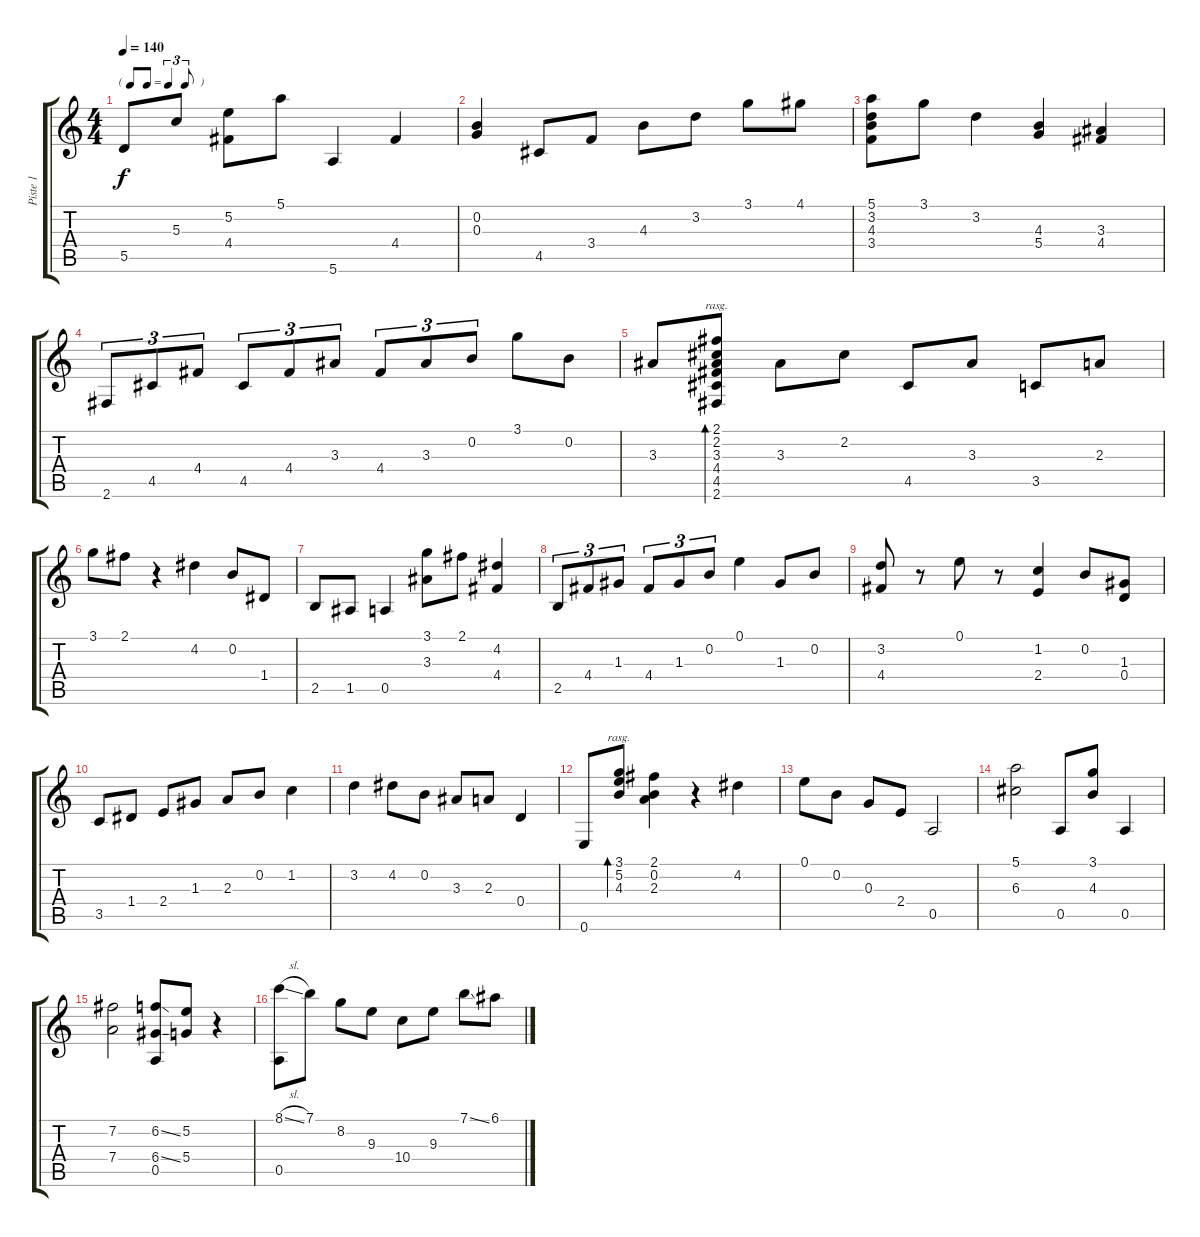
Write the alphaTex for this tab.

\track ("Piste 1" "Piste 1") {instrument acousticguitarnylon}
\staff {score tabs}
\tuning (E4 B3 G3 D3 A2 E2) {hide}
\ts (4 4)
\tf triplet8th
\tempo 140
\clef g2
\ks c
5.5.8{dy f} 5.3.8 (5.2 4.4).8 5.1.8 5.6.4 4.4.4 |
(0.2 0.3).4 4.5.8 3.4.8 4.3.8 3.2.8 3.1.8 4.1.8 |
(5.1 3.2 4.3 3.4).8 3.1.8 3.2.4 (4.3 5.4).4 (3.3 4.4).4 |
2.6.8{tu (3 2)} 4.5.8{tu (3 2)} 4.4.8{tu (3 2)} 4.5.8{tu (3 2)} 4.4.8{tu (3 2)} 3.3.8{tu (3 2)} 4.4.8{tu (3 2)} 3.3.8{tu (3 2)} 0.2.8{tu (3 2)} 3.1.8 0.2.8 |
3.3.8 (2.1 2.2 3.3 4.4 4.5 2.6).8{bd 240 rasg ii} 3.3.8 2.2.8 4.5.8 3.3.8 3.5.8 2.3.8 |
3.1.8 2.1.8 r.4 4.2.4 0.2.8 1.4.8 |
2.5.8 1.5.8 0.5.4 (3.1 3.3).8 2.1.8 (4.2 4.4).4 |
2.5.8{tu (3 2)} 4.4.8{tu (3 2)} 1.3.8{tu (3 2)} 4.4.8{tu (3 2)} 1.3.8{tu (3 2)} 0.2.8{tu (3 2)} 0.1.4 1.3.8 0.2.8 |
(3.2 4.4).8 r.8 0.1.8 r.8 (1.2 2.4).4 0.2.8 (1.3 0.4).8 |
3.5.8 1.4.8 2.4.8 1.3.8 2.3.8 0.2.8 1.2.4 |
3.2.4 4.2.8 0.2.8 3.3.8 2.3.8 0.4.4 |
0.6.8 (3.1 5.2 4.3).8{bd 240 rasg ii} (2.1 0.2 2.3).4 r.4 4.2.4 |
0.1.8 0.2.8 0.3.8 2.4.8 0.5.2 |
(5.1 6.3).2 0.5.8 (3.1 4.3).8 0.5.4 |
(7.2 7.4).2 (6.2{ss} 6.4{ss} 0.5).8 (5.2 5.4).8 r.4 |
(8.1{sl} 0.5).8 7.1.8 8.2.8 9.3.8 10.4.8 9.3.8 7.1{ss}.8 6.1.8
